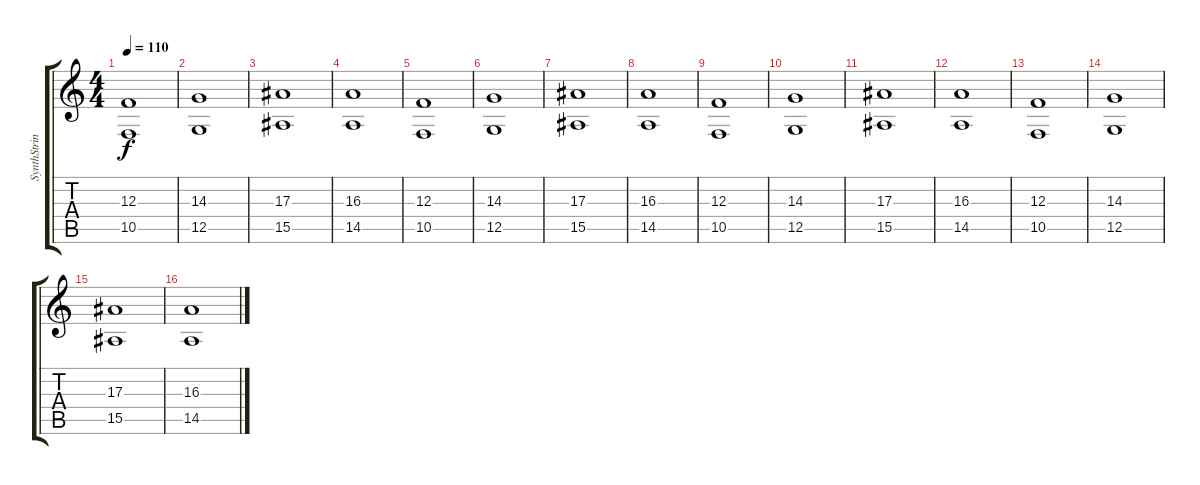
\track ("SynthStrings" "SynthStrin") {instrument synthstrings1}
\staff {score tabs}
\tuning (D4 A3 F3 C3 G2 D2) {hide}
\ts (4 4)
\tempo 110
\clef g2
\ks c
(12.3 10.5).1{dy f} |
(14.3 12.5).1 |
(17.3 15.5).1 |
(16.3 14.5).1 |
(12.3 10.5).1 |
(14.3 12.5).1 |
(17.3 15.5).1 |
(16.3 14.5).1 |
(12.3 10.5).1 |
(14.3 12.5).1 |
(17.3 15.5).1 |
(16.3 14.5).1 |
(12.3 10.5).1 |
(14.3 12.5).1 |
(17.3 15.5).1 |
(16.3 14.5).1
